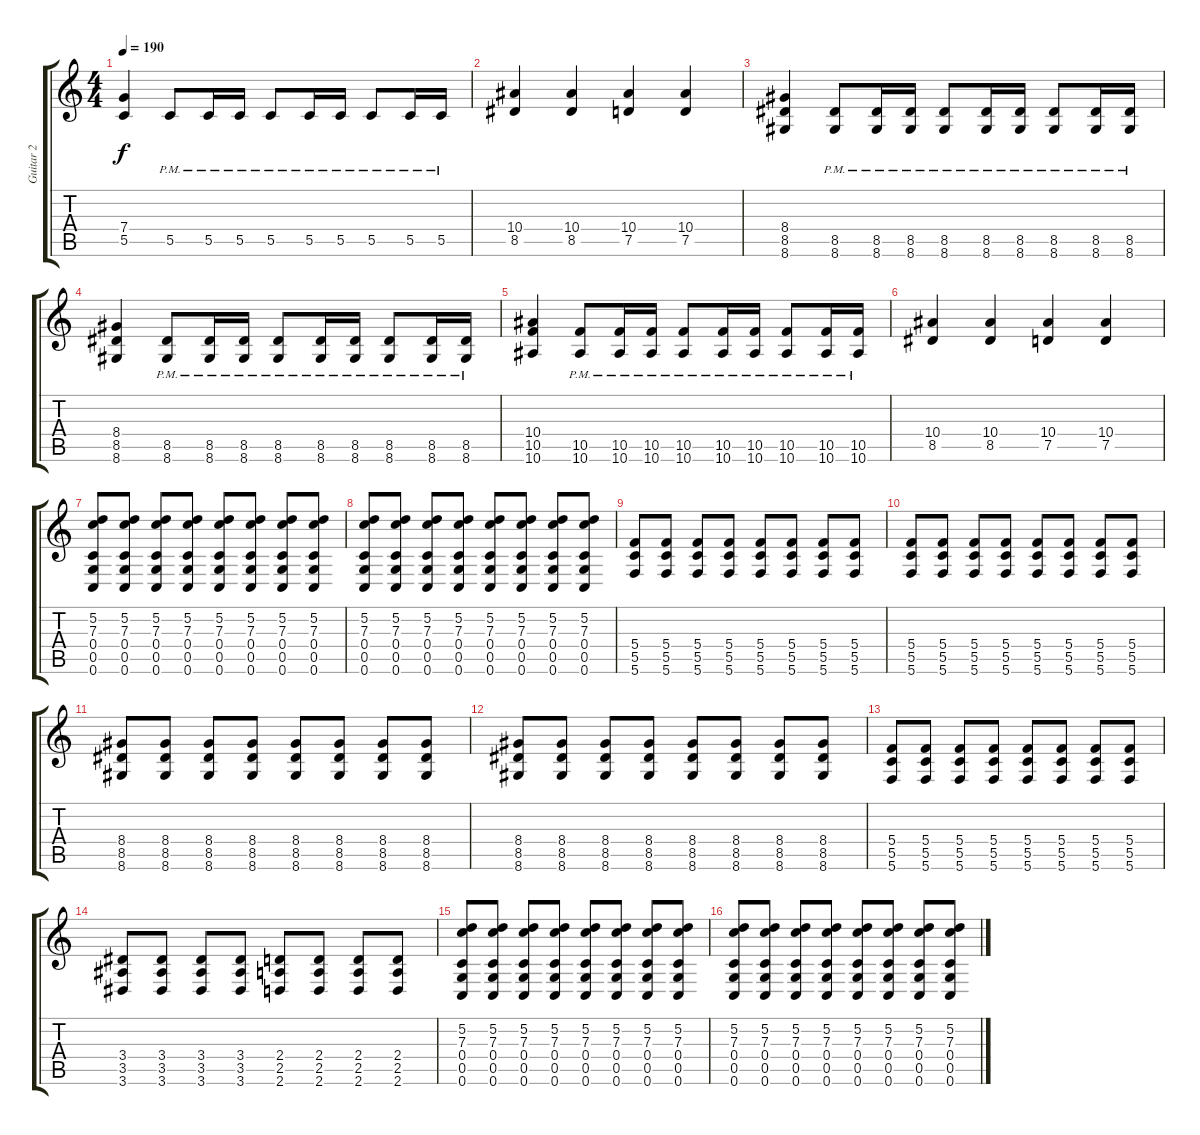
\track ("Guitar 2" "Guitar 2") {instrument overdrivenguitar}
\staff {score tabs}
\tuning (D4 A3 F3 C3 G2 C2) {hide}
\ts (4 4)
\tempo 190
\clef g2
\ks c
(7.4 5.5).4{dy f} 5.5{pm}.8 5.5{pm}.16 5.5{pm}.16 5.5{pm}.8 5.5{pm}.16 5.5{pm}.16 5.5{pm}.8 5.5{pm}.16 5.5{pm}.16 |
(10.4 8.5).4 (10.4 8.5).4 (10.4 7.5).4 (10.4 7.5).4 |
(8.4 8.5 8.6).4 (8.5{pm} 8.6{pm}).8 (8.5{pm} 8.6{pm}).16 (8.5{pm} 8.6{pm}).16 (8.5{pm} 8.6{pm}).8 (8.5{pm} 8.6{pm}).16 (8.5{pm} 8.6{pm}).16 (8.5{pm} 8.6{pm}).8 (8.5{pm} 8.6{pm}).16 (8.5{pm} 8.6{pm}).16 |
(8.4 8.5 8.6).4 (8.5{pm} 8.6{pm}).8 (8.5{pm} 8.6{pm}).16 (8.5{pm} 8.6{pm}).16 (8.5{pm} 8.6{pm}).8 (8.5{pm} 8.6{pm}).16 (8.5{pm} 8.6{pm}).16 (8.5{pm} 8.6{pm}).8 (8.5{pm} 8.6{pm}).16 (8.5{pm} 8.6{pm}).16 |
(10.4 10.5 10.6).4 (10.5{pm} 10.6{pm}).8 (10.5{pm} 10.6{pm}).16 (10.5{pm} 10.6{pm}).16 (10.5{pm} 10.6{pm}).8 (10.5{pm} 10.6{pm}).16 (10.5{pm} 10.6{pm}).16 (10.5{pm} 10.6{pm}).8 (10.5{pm} 10.6{pm}).16 (10.5{pm} 10.6{pm}).16 |
(10.4 8.5).4 (10.4 8.5).4 (10.4 7.5).4 (10.4 7.5).4 |
(5.2 7.3 0.4 0.5 0.6).8 (5.2 7.3 0.4 0.5 0.6).8 (5.2 7.3 0.4 0.5 0.6).8 (5.2 7.3 0.4 0.5 0.6).8 (5.2 7.3 0.4 0.5 0.6).8 (5.2 7.3 0.4 0.5 0.6).8 (5.2 7.3 0.4 0.5 0.6).8 (5.2 7.3 0.4 0.5 0.6).8 |
(5.2 7.3 0.4 0.5 0.6).8 (5.2 7.3 0.4 0.5 0.6).8 (5.2 7.3 0.4 0.5 0.6).8 (5.2 7.3 0.4 0.5 0.6).8 (5.2 7.3 0.4 0.5 0.6).8 (5.2 7.3 0.4 0.5 0.6).8 (5.2 7.3 0.4 0.5 0.6).8 (5.2 7.3 0.4 0.5 0.6).8 |
(5.4 5.5 5.6).8 (5.4 5.5 5.6).8 (5.4 5.5 5.6).8 (5.4 5.5 5.6).8 (5.4 5.5 5.6).8 (5.4 5.5 5.6).8 (5.4 5.5 5.6).8 (5.4 5.5 5.6).8 |
(5.4 5.5 5.6).8 (5.4 5.5 5.6).8 (5.4 5.5 5.6).8 (5.4 5.5 5.6).8 (5.4 5.5 5.6).8 (5.4 5.5 5.6).8 (5.4 5.5 5.6).8 (5.4 5.5 5.6).8 |
(8.4 8.5 8.6).8 (8.4 8.5 8.6).8 (8.4 8.5 8.6).8 (8.4 8.5 8.6).8 (8.4 8.5 8.6).8 (8.4 8.5 8.6).8 (8.4 8.5 8.6).8 (8.4 8.5 8.6).8 |
(8.4 8.5 8.6).8 (8.4 8.5 8.6).8 (8.4 8.5 8.6).8 (8.4 8.5 8.6).8 (8.4 8.5 8.6).8 (8.4 8.5 8.6).8 (8.4 8.5 8.6).8 (8.4 8.5 8.6).8 |
(5.4 5.5 5.6).8 (5.4 5.5 5.6).8 (5.4 5.5 5.6).8 (5.4 5.5 5.6).8 (5.4 5.5 5.6).8 (5.4 5.5 5.6).8 (5.4 5.5 5.6).8 (5.4 5.5 5.6).8 |
(3.4 3.5 3.6).8 (3.4 3.5 3.6).8 (3.4 3.5 3.6).8 (3.4 3.5 3.6).8 (2.4 2.5 2.6).8 (2.4 2.5 2.6).8 (2.4 2.5 2.6).8 (2.4 2.5 2.6).8 |
(5.2 7.3 0.4 0.5 0.6).8 (5.2 7.3 0.4 0.5 0.6).8 (5.2 7.3 0.4 0.5 0.6).8 (5.2 7.3 0.4 0.5 0.6).8 (5.2 7.3 0.4 0.5 0.6).8 (5.2 7.3 0.4 0.5 0.6).8 (5.2 7.3 0.4 0.5 0.6).8 (5.2 7.3 0.4 0.5 0.6).8 |
(5.2 7.3 0.4 0.5 0.6).8 (5.2 7.3 0.4 0.5 0.6).8 (5.2 7.3 0.4 0.5 0.6).8 (5.2 7.3 0.4 0.5 0.6).8 (5.2 7.3 0.4 0.5 0.6).8 (5.2 7.3 0.4 0.5 0.6).8 (5.2 7.3 0.4 0.5 0.6).8 (5.2 7.3 0.4 0.5 0.6).8
